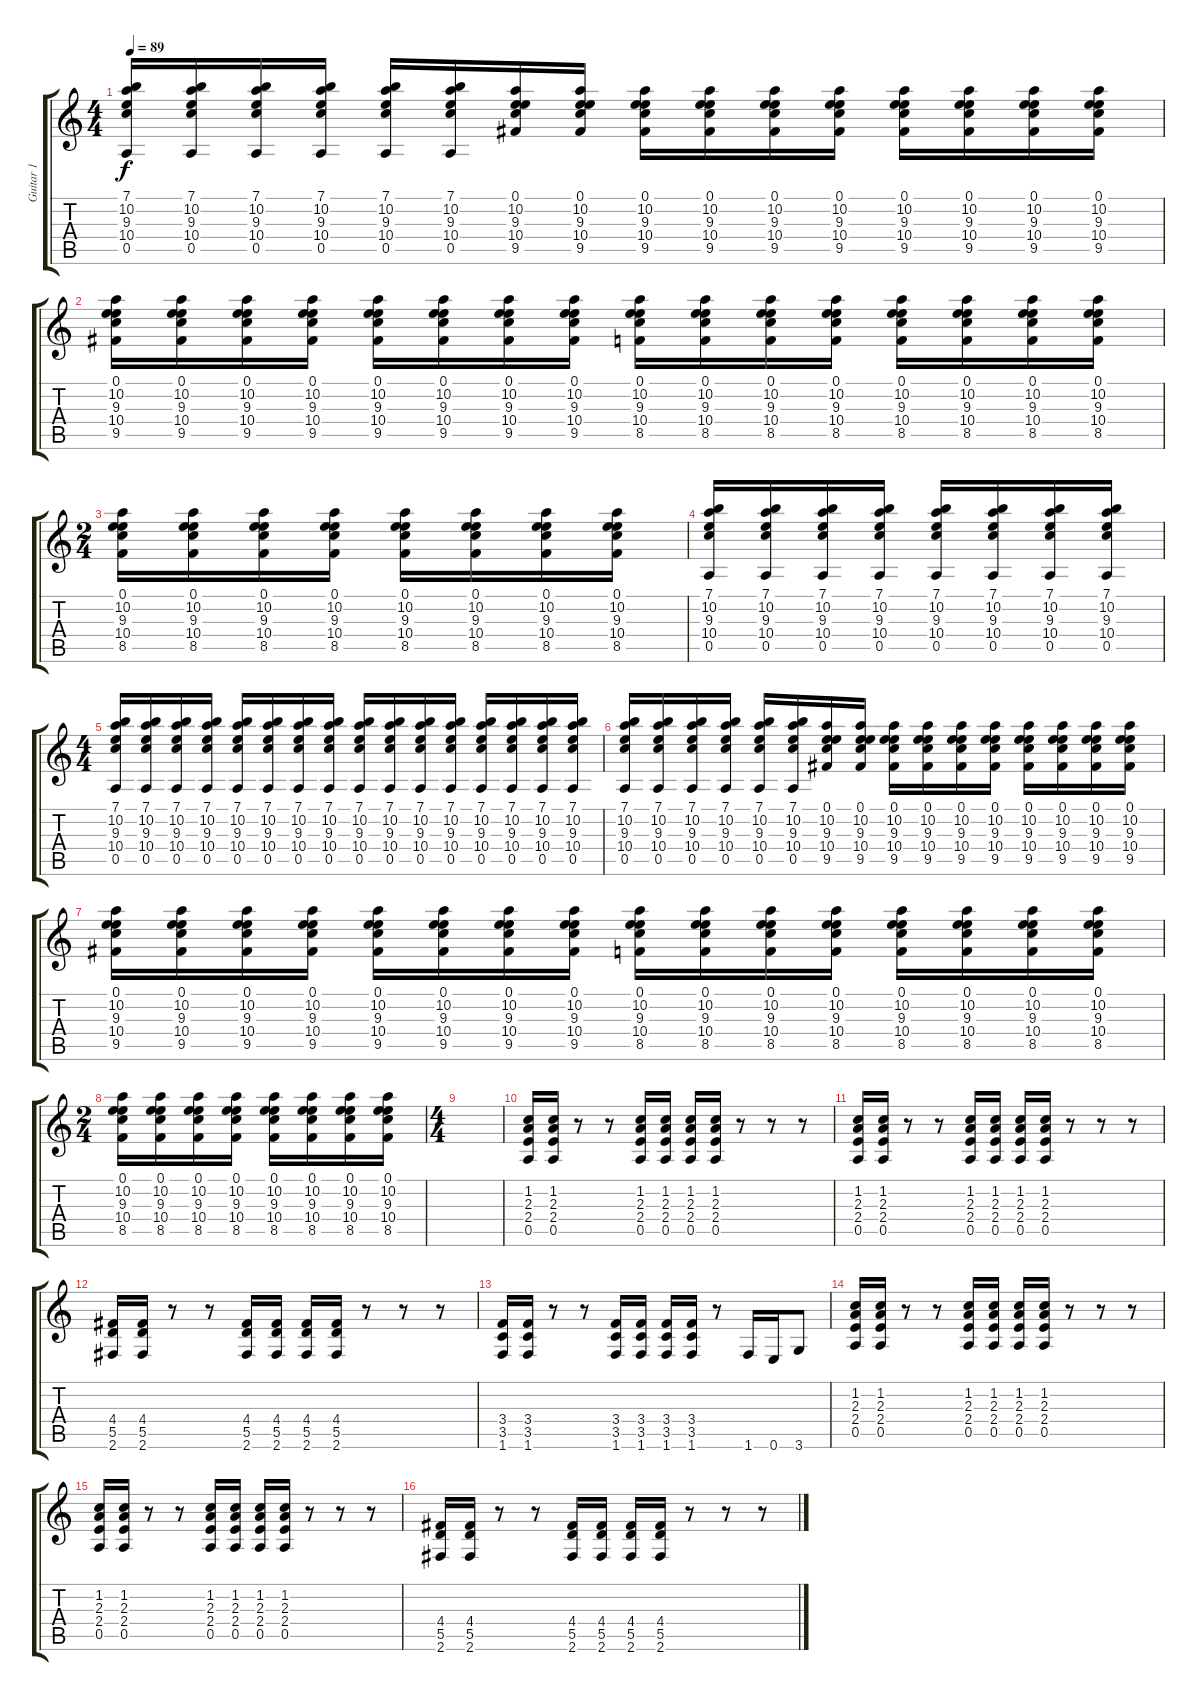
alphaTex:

\track ("Guitar 1" "Guitar 1") {instrument distortionguitar}
\staff {score tabs}
\tuning (E4 B3 G3 D3 A2 E2) {hide}
\ts (4 4)
\tempo 89
\clef g2
\ks c
(7.1 10.2 9.3 10.4 0.5).16{dy f} (7.1 10.2 9.3 10.4 0.5).16 (7.1 10.2 9.3 10.4 0.5).16 (7.1 10.2 9.3 10.4 0.5).16 (7.1 10.2 9.3 10.4 0.5).16 (7.1 10.2 9.3 10.4 0.5).16 (0.1 10.2 9.3 10.4 9.5).16 (0.1 10.2 9.3 10.4 9.5).16 (0.1 10.2 9.3 10.4 9.5).16 (0.1 10.2 9.3 10.4 9.5).16 (0.1 10.2 9.3 10.4 9.5).16 (0.1 10.2 9.3 10.4 9.5).16 (0.1 10.2 9.3 10.4 9.5).16 (0.1 10.2 9.3 10.4 9.5).16 (0.1 10.2 9.3 10.4 9.5).16 (0.1 10.2 9.3 10.4 9.5).16 |
(0.1 10.2 9.3 10.4 9.5).16 (0.1 10.2 9.3 10.4 9.5).16 (0.1 10.2 9.3 10.4 9.5).16 (0.1 10.2 9.3 10.4 9.5).16 (0.1 10.2 9.3 10.4 9.5).16 (0.1 10.2 9.3 10.4 9.5).16 (0.1 10.2 9.3 10.4 9.5).16 (0.1 10.2 9.3 10.4 9.5).16 (0.1 10.2 9.3 10.4 8.5).16 (0.1 10.2 9.3 10.4 8.5).16 (0.1 10.2 9.3 10.4 8.5).16 (0.1 10.2 9.3 10.4 8.5).16 (0.1 10.2 9.3 10.4 8.5).16 (0.1 10.2 9.3 10.4 8.5).16 (0.1 10.2 9.3 10.4 8.5).16 (0.1 10.2 9.3 10.4 8.5).16 |
\ts (2 4)
(0.1 10.2 9.3 10.4 8.5).16 (0.1 10.2 9.3 10.4 8.5).16 (0.1 10.2 9.3 10.4 8.5).16 (0.1 10.2 9.3 10.4 8.5).16 (0.1 10.2 9.3 10.4 8.5).16 (0.1 10.2 9.3 10.4 8.5).16 (0.1 10.2 9.3 10.4 8.5).16 (0.1 10.2 9.3 10.4 8.5).16 |
(7.1 10.2 9.3 10.4 0.5).16 (7.1 10.2 9.3 10.4 0.5).16 (7.1 10.2 9.3 10.4 0.5).16 (7.1 10.2 9.3 10.4 0.5).16 (7.1 10.2 9.3 10.4 0.5).16 (7.1 10.2 9.3 10.4 0.5).16 (7.1 10.2 9.3 10.4 0.5).16 (7.1 10.2 9.3 10.4 0.5).16 |
\ts (4 4)
(7.1 10.2 9.3 10.4 0.5).16 (7.1 10.2 9.3 10.4 0.5).16 (7.1 10.2 9.3 10.4 0.5).16 (7.1 10.2 9.3 10.4 0.5).16 (7.1 10.2 9.3 10.4 0.5).16 (7.1 10.2 9.3 10.4 0.5).16 (7.1 10.2 9.3 10.4 0.5).16 (7.1 10.2 9.3 10.4 0.5).16 (7.1 10.2 9.3 10.4 0.5).16 (7.1 10.2 9.3 10.4 0.5).16 (7.1 10.2 9.3 10.4 0.5).16 (7.1 10.2 9.3 10.4 0.5).16 (7.1 10.2 9.3 10.4 0.5).16 (7.1 10.2 9.3 10.4 0.5).16 (7.1 10.2 9.3 10.4 0.5).16 (7.1 10.2 9.3 10.4 0.5).16 |
(7.1 10.2 9.3 10.4 0.5).16 (7.1 10.2 9.3 10.4 0.5).16 (7.1 10.2 9.3 10.4 0.5).16 (7.1 10.2 9.3 10.4 0.5).16 (7.1 10.2 9.3 10.4 0.5).16 (7.1 10.2 9.3 10.4 0.5).16 (0.1 10.2 9.3 10.4 9.5).16 (0.1 10.2 9.3 10.4 9.5).16 (0.1 10.2 9.3 10.4 9.5).16 (0.1 10.2 9.3 10.4 9.5).16 (0.1 10.2 9.3 10.4 9.5).16 (0.1 10.2 9.3 10.4 9.5).16 (0.1 10.2 9.3 10.4 9.5).16 (0.1 10.2 9.3 10.4 9.5).16 (0.1 10.2 9.3 10.4 9.5).16 (0.1 10.2 9.3 10.4 9.5).16 |
(0.1 10.2 9.3 10.4 9.5).16 (0.1 10.2 9.3 10.4 9.5).16 (0.1 10.2 9.3 10.4 9.5).16 (0.1 10.2 9.3 10.4 9.5).16 (0.1 10.2 9.3 10.4 9.5).16 (0.1 10.2 9.3 10.4 9.5).16 (0.1 10.2 9.3 10.4 9.5).16 (0.1 10.2 9.3 10.4 9.5).16 (0.1 10.2 9.3 10.4 8.5).16 (0.1 10.2 9.3 10.4 8.5).16 (0.1 10.2 9.3 10.4 8.5).16 (0.1 10.2 9.3 10.4 8.5).16 (0.1 10.2 9.3 10.4 8.5).16 (0.1 10.2 9.3 10.4 8.5).16 (0.1 10.2 9.3 10.4 8.5).16 (0.1 10.2 9.3 10.4 8.5).16 |
\ts (2 4)
(0.1 10.2 9.3 10.4 8.5).16 (0.1 10.2 9.3 10.4 8.5).16 (0.1 10.2 9.3 10.4 8.5).16 (0.1 10.2 9.3 10.4 8.5).16 (0.1 10.2 9.3 10.4 8.5).16 (0.1 10.2 9.3 10.4 8.5).16 (0.1 10.2 9.3 10.4 8.5).16 (0.1 10.2 9.3 10.4 8.5).16 |
\ts (4 4)
|
(1.2 2.3 2.4 0.5).16{volume 15} (1.2 2.3 2.4 0.5).16 r.8 r.8 (1.2 2.3 2.4 0.5).16 (1.2 2.3 2.4 0.5).16 (1.2 2.3 2.4 0.5).16 (1.2 2.3 2.4 0.5).16 r.8 r.8 r.8 |
(1.2 2.3 2.4 0.5).16 (1.2 2.3 2.4 0.5).16 r.8 r.8 (1.2 2.3 2.4 0.5).16 (1.2 2.3 2.4 0.5).16 (1.2 2.3 2.4 0.5).16 (1.2 2.3 2.4 0.5).16 r.8 r.8 r.8 |
(4.4 5.5 2.6).16 (4.4 5.5 2.6).16 r.8 r.8 (4.4 5.5 2.6).16 (4.4 5.5 2.6).16 (4.4 5.5 2.6).16 (4.4 5.5 2.6).16 r.8 r.8 r.8 |
(3.4 3.5 1.6).16 (3.4 3.5 1.6).16 r.8 r.8 (3.4 3.5 1.6).16 (3.4 3.5 1.6).16 (3.4 3.5 1.6).16 (3.4 3.5 1.6).16 r.8 1.6.16 0.6.16 3.6.8 |
(1.2 2.3 2.4 0.5).16 (1.2 2.3 2.4 0.5).16 r.8 r.8 (1.2 2.3 2.4 0.5).16 (1.2 2.3 2.4 0.5).16 (1.2 2.3 2.4 0.5).16 (1.2 2.3 2.4 0.5).16 r.8 r.8 r.8 |
(1.2 2.3 2.4 0.5).16 (1.2 2.3 2.4 0.5).16 r.8 r.8 (1.2 2.3 2.4 0.5).16 (1.2 2.3 2.4 0.5).16 (1.2 2.3 2.4 0.5).16 (1.2 2.3 2.4 0.5).16 r.8 r.8 r.8 |
(4.4 5.5 2.6).16 (4.4 5.5 2.6).16 r.8 r.8 (4.4 5.5 2.6).16 (4.4 5.5 2.6).16 (4.4 5.5 2.6).16 (4.4 5.5 2.6).16 r.8 r.8 r.8
